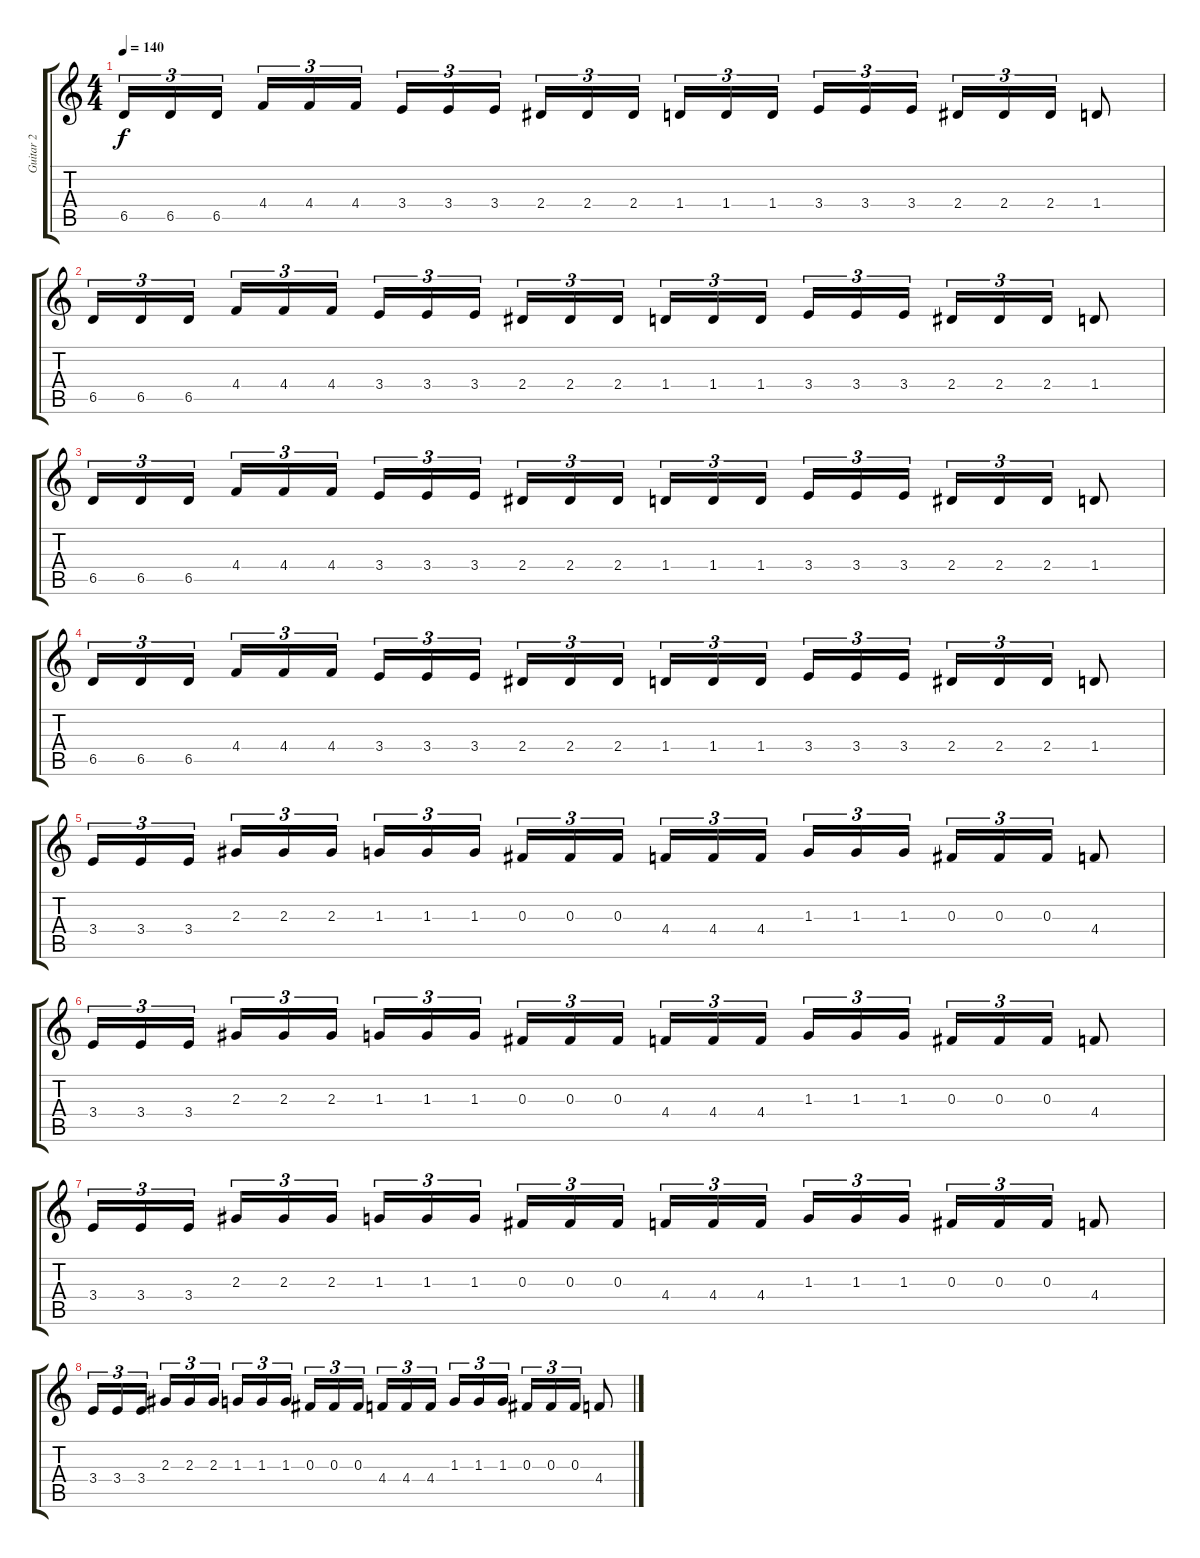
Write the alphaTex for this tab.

\track ("Guitar 2" "Guitar 2") {instrument distortionguitar}
\staff {score tabs}
\tuning (Eb4 Bb3 Gb3 Db3 Ab2 Eb2) {hide}
\ts (4 4)
\tempo 140
\clef g2
\ks c
6.5.16{tu (3 2) dy f} 6.5.16{tu (3 2)} 6.5.16{tu (3 2)} 4.4.16{tu (3 2)} 4.4.16{tu (3 2)} 4.4.16{tu (3 2)} 3.4.16{tu (3 2)} 3.4.16{tu (3 2)} 3.4.16{tu (3 2)} 2.4.16{tu (3 2)} 2.4.16{tu (3 2)} 2.4.16{tu (3 2)} 1.4.16{tu (3 2)} 1.4.16{tu (3 2)} 1.4.16{tu (3 2)} 3.4.16{tu (3 2)} 3.4.16{tu (3 2)} 3.4.16{tu (3 2)} 2.4.16{tu (3 2)} 2.4.16{tu (3 2)} 2.4.16{tu (3 2)} 1.4.8 |
6.5.16{tu (3 2)} 6.5.16{tu (3 2)} 6.5.16{tu (3 2)} 4.4.16{tu (3 2)} 4.4.16{tu (3 2)} 4.4.16{tu (3 2)} 3.4.16{tu (3 2)} 3.4.16{tu (3 2)} 3.4.16{tu (3 2)} 2.4.16{tu (3 2)} 2.4.16{tu (3 2)} 2.4.16{tu (3 2)} 1.4.16{tu (3 2)} 1.4.16{tu (3 2)} 1.4.16{tu (3 2)} 3.4.16{tu (3 2)} 3.4.16{tu (3 2)} 3.4.16{tu (3 2)} 2.4.16{tu (3 2)} 2.4.16{tu (3 2)} 2.4.16{tu (3 2)} 1.4.8 |
6.5.16{tu (3 2)} 6.5.16{tu (3 2)} 6.5.16{tu (3 2)} 4.4.16{tu (3 2)} 4.4.16{tu (3 2)} 4.4.16{tu (3 2)} 3.4.16{tu (3 2)} 3.4.16{tu (3 2)} 3.4.16{tu (3 2)} 2.4.16{tu (3 2)} 2.4.16{tu (3 2)} 2.4.16{tu (3 2)} 1.4.16{tu (3 2)} 1.4.16{tu (3 2)} 1.4.16{tu (3 2)} 3.4.16{tu (3 2)} 3.4.16{tu (3 2)} 3.4.16{tu (3 2)} 2.4.16{tu (3 2)} 2.4.16{tu (3 2)} 2.4.16{tu (3 2)} 1.4.8 |
6.5.16{tu (3 2)} 6.5.16{tu (3 2)} 6.5.16{tu (3 2)} 4.4.16{tu (3 2)} 4.4.16{tu (3 2)} 4.4.16{tu (3 2)} 3.4.16{tu (3 2)} 3.4.16{tu (3 2)} 3.4.16{tu (3 2)} 2.4.16{tu (3 2)} 2.4.16{tu (3 2)} 2.4.16{tu (3 2)} 1.4.16{tu (3 2)} 1.4.16{tu (3 2)} 1.4.16{tu (3 2)} 3.4.16{tu (3 2)} 3.4.16{tu (3 2)} 3.4.16{tu (3 2)} 2.4.16{tu (3 2)} 2.4.16{tu (3 2)} 2.4.16{tu (3 2)} 1.4.8 |
3.4.16{tu (3 2)} 3.4.16{tu (3 2)} 3.4.16{tu (3 2)} 2.3.16{tu (3 2)} 2.3.16{tu (3 2)} 2.3.16{tu (3 2)} 1.3.16{tu (3 2)} 1.3.16{tu (3 2)} 1.3.16{tu (3 2)} 0.3.16{tu (3 2)} 0.3.16{tu (3 2)} 0.3.16{tu (3 2)} 4.4.16{tu (3 2)} 4.4.16{tu (3 2)} 4.4.16{tu (3 2)} 1.3.16{tu (3 2)} 1.3.16{tu (3 2)} 1.3.16{tu (3 2)} 0.3.16{tu (3 2)} 0.3.16{tu (3 2)} 0.3.16{tu (3 2)} 4.4.8 |
3.4.16{tu (3 2)} 3.4.16{tu (3 2)} 3.4.16{tu (3 2)} 2.3.16{tu (3 2)} 2.3.16{tu (3 2)} 2.3.16{tu (3 2)} 1.3.16{tu (3 2)} 1.3.16{tu (3 2)} 1.3.16{tu (3 2)} 0.3.16{tu (3 2)} 0.3.16{tu (3 2)} 0.3.16{tu (3 2)} 4.4.16{tu (3 2)} 4.4.16{tu (3 2)} 4.4.16{tu (3 2)} 1.3.16{tu (3 2)} 1.3.16{tu (3 2)} 1.3.16{tu (3 2)} 0.3.16{tu (3 2)} 0.3.16{tu (3 2)} 0.3.16{tu (3 2)} 4.4.8 |
3.4.16{tu (3 2)} 3.4.16{tu (3 2)} 3.4.16{tu (3 2)} 2.3.16{tu (3 2)} 2.3.16{tu (3 2)} 2.3.16{tu (3 2)} 1.3.16{tu (3 2)} 1.3.16{tu (3 2)} 1.3.16{tu (3 2)} 0.3.16{tu (3 2)} 0.3.16{tu (3 2)} 0.3.16{tu (3 2)} 4.4.16{tu (3 2)} 4.4.16{tu (3 2)} 4.4.16{tu (3 2)} 1.3.16{tu (3 2)} 1.3.16{tu (3 2)} 1.3.16{tu (3 2)} 0.3.16{tu (3 2)} 0.3.16{tu (3 2)} 0.3.16{tu (3 2)} 4.4.8 |
3.4.16{tu (3 2)} 3.4.16{tu (3 2)} 3.4.16{tu (3 2)} 2.3.16{tu (3 2)} 2.3.16{tu (3 2)} 2.3.16{tu (3 2)} 1.3.16{tu (3 2)} 1.3.16{tu (3 2)} 1.3.16{tu (3 2)} 0.3.16{tu (3 2)} 0.3.16{tu (3 2)} 0.3.16{tu (3 2)} 4.4.16{tu (3 2)} 4.4.16{tu (3 2)} 4.4.16{tu (3 2)} 1.3.16{tu (3 2)} 1.3.16{tu (3 2)} 1.3.16{tu (3 2)} 0.3.16{tu (3 2)} 0.3.16{tu (3 2)} 0.3.16{tu (3 2)} 4.4.8
